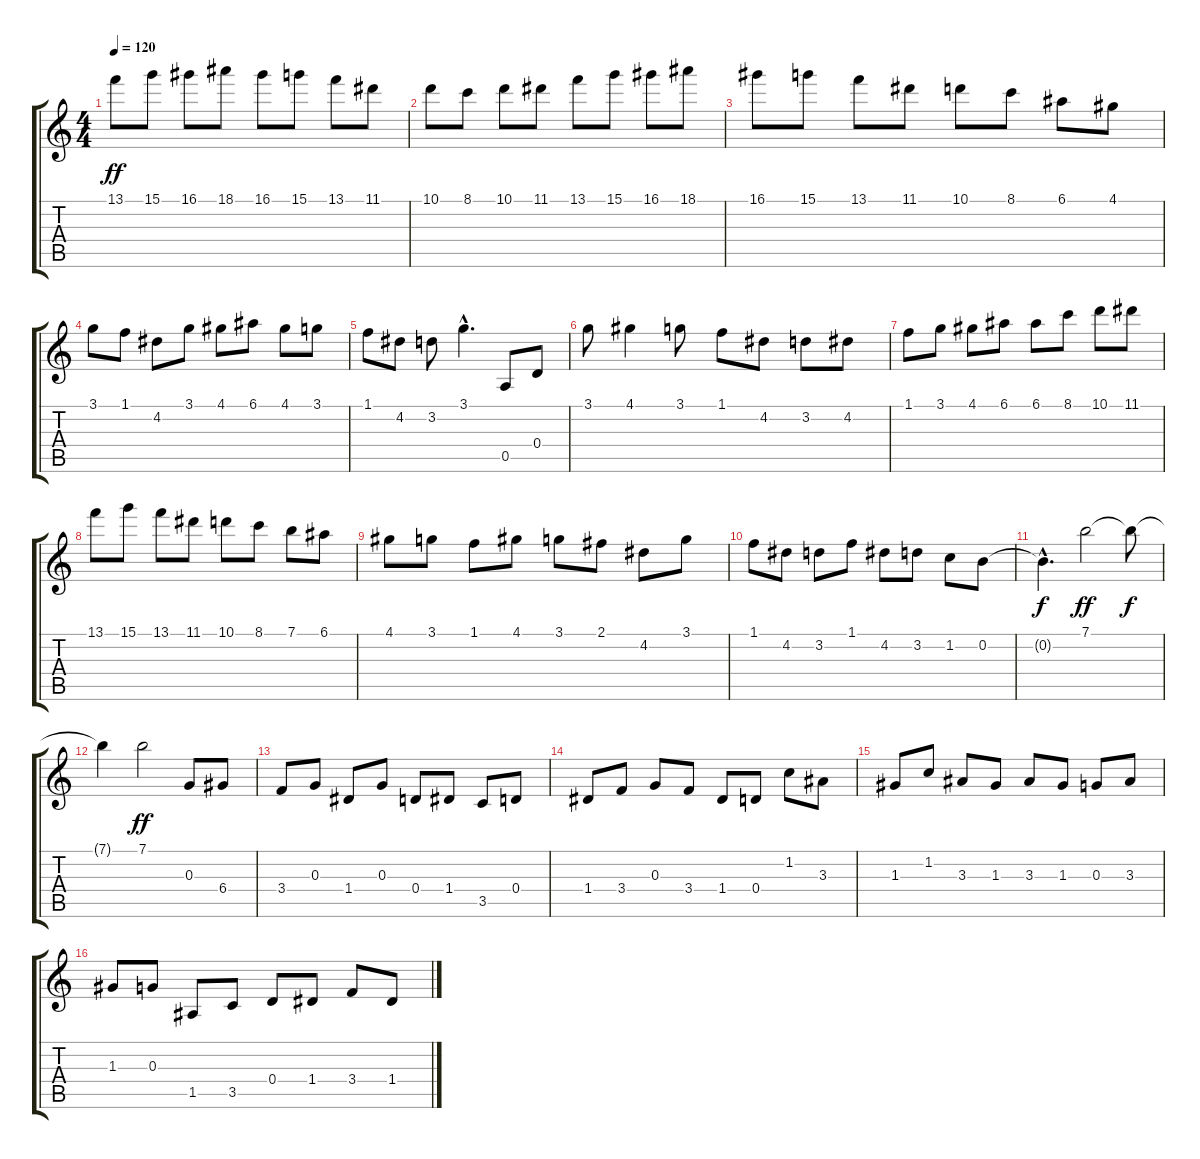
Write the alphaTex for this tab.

\track "" {instrument acousticguitarnylon}
\staff {score tabs}
\tuning (E4 B3 G3 D3 A2 E2) {hide}
\ts (4 4)
\tempo 120
\clef g2
\ks c
13.1.8{dy ff} 15.1.8 16.1.8 18.1.8 16.1.8 15.1.8 13.1.8 11.1.8 |
10.1.8 8.1.8 10.1.8 11.1.8 13.1.8 15.1.8 16.1.8 18.1.8 |
16.1.8 15.1.8 13.1.8 11.1.8 10.1.8 8.1.8 6.1.8 4.1.8 |
3.1.8 1.1.8 4.2.8 3.1.8 4.1.8 6.1.8 4.1.8 3.1.8 |
1.1.8 4.2.8 3.2.8 3.1{hac}.4{d} 0.5.8 0.4.8 |
3.1.8 4.1.4 3.1.8 1.1.8 4.2.8 3.2.8 4.2.8 |
1.1.8 3.1.8 4.1.8 6.1.8 6.1.8 8.1.8 10.1.8 11.1.8 |
13.1.8 15.1.8 13.1.8 11.1.8 10.1.8 8.1.8 7.1.8 6.1.8 |
4.1.8 3.1.8 1.1.8 4.1.8 3.1.8 2.1.8 4.2.8 3.1.8 |
1.1.8 4.2.8 3.2.8 1.1.8 4.2.8 3.2.8 1.2.8 0.2.8 |
0.2{hac t}.4{d dy f} 7.1.2{dy ff} 7.1{t}.8{dy f} |
7.1{t}.4 7.1.2{dy ff} 0.3.8 6.4.8 |
3.4.8 0.3.8 1.4.8 0.3.8 0.4.8 1.4.8 3.5.8 0.4.8 |
1.4.8 3.4.8 0.3.8 3.4.8 1.4.8 0.4.8 1.2.8 3.3.8 |
1.3.8 1.2.8 3.3.8 1.3.8 3.3.8 1.3.8 0.3.8 3.3.8 |
1.3.8 0.3.8 1.5.8 3.5.8 0.4.8 1.4.8 3.4.8 1.4.8
